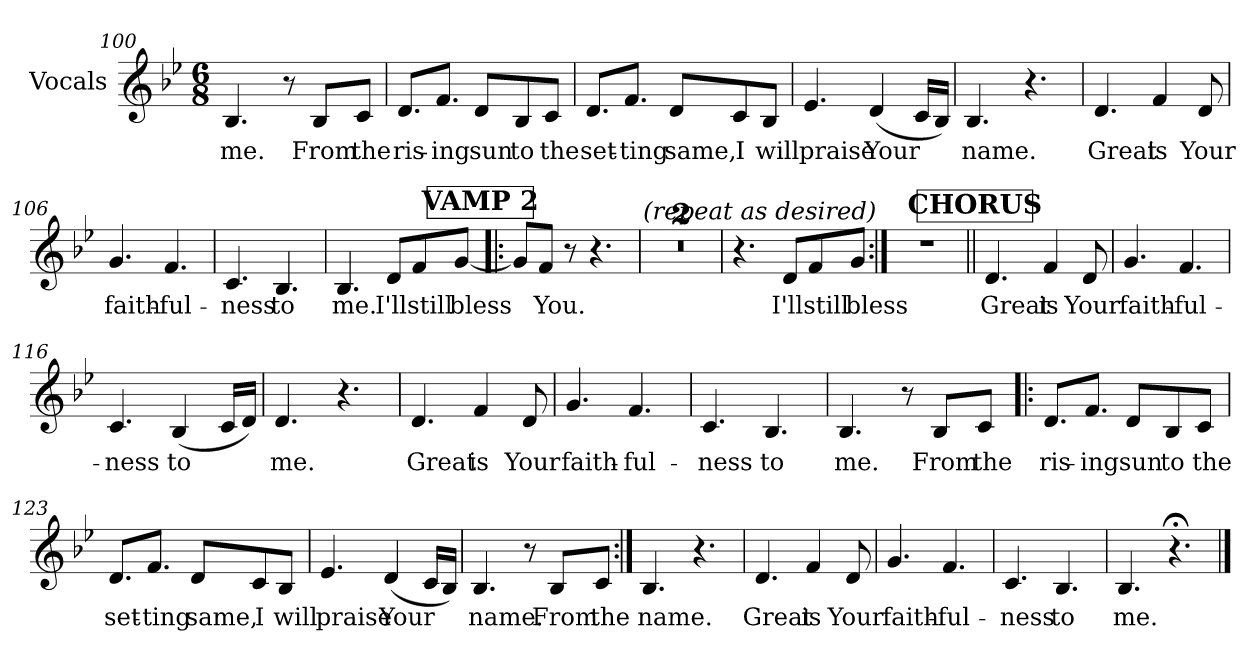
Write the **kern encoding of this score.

**kern	**text
*part1	*part1
*staff1	*staff1
*I"Vocals	*
*clefG2	*
*k[b-e-]	*
*B-:	*
*M6/8	*
=100	=100
!	!LO:LY:b
4.B-/	me.
8r	.
!	!LO:LY:b
8B-/L	From
!	!LO:LY:b
8c/J	the
=101	=101
!	!LO:LY:b
8.d/L	ris-
!	!LO:LY:b
8.f/J	-ing
!	!LO:LY:b
8d/L	sun
!	!LO:LY:b
8B-/	to
!	!LO:LY:b
8c/J	the
!!LO:LB:g=z
=102	=102
!	!LO:LY:b
8.d/L	set-
!	!LO:LY:b
8.f/J	-ting
!	!LO:LY:b
8d/L	same,
!	!LO:LY:b
8c/	I
!	!LO:LY:b
8B-/J	will
=103	=103
!	!LO:LY:b
4.e-/	praise
!	!LO:LY:b
(<4d/	Your
16c/LL	.
16B-/JJ)	.
=104	=104
!	!LO:LY:b
4.B-/	name.
4.r	.
=105	=105
!	!LO:LY:b
4.d/	Great
!	!LO:LY:b
4f/	is
!	!LO:LY:b
8d/	Your
=106	=106
!	!LO:LY:b
4.g/	faith-
!	!LO:LY:b
4.f/	-ful-
=107	=107
!	!LO:LY:b
4.c/	-ness
!	!LO:LY:b
4.B-/	to
!!LO:LB:g=z
=108	=108
!	!LO:LY:b
4.B-/	me.
!	!LO:LY:b
8d/L	I'll
!	!LO:LY:b
8f/	still
!	!LO:LY:b
[8g/J	bless
!!LO:REH:place=s1:a:B:t=VAMP 2
=109!|:	=109!|:
8g/L]	.
!	!LO:LY:b
8f/J	You.
8r	.
4.r	.
=110	=110
2.r	.
=111	=111
2.r	.
=112	=112
4.r	.
!	!LO:LY:b
8d/L	I'll
!	!LO:LY:b
8f/	still
!	!LO:LY:b
8g/J	bless
!LO:TX:a:i:rj:t=(repeat as desired)	!
=113:|!	=113:|!
2.r	.
!!LO:LB:g=z
!!LO:REH:place=s1:a:B:t=CHORUS
=114||	=114||
!	!LO:LY:b
4.d/	Great
!	!LO:LY:b
4f/	is
!	!LO:LY:b
8d/	Your
=115	=115
!	!LO:LY:b
4.g/	faith-
!	!LO:LY:b
4.f/	-ful-
=116	=116
!	!LO:LY:b
4.c/	-ness
!	!LO:LY:b
(<4B-/	to
16c/LL	.
16d/JJ)	.
=117	=117
!	!LO:LY:b
4.d/	me.
4.r	.
=118	=118
!	!LO:LY:b
4.d/	Great
!	!LO:LY:b
4f/	is
!	!LO:LY:b
8d/	Your
=119	=119
!	!LO:LY:b
4.g/	faith-
!	!LO:LY:b
4.f/	-ful-
=120	=120
!	!LO:LY:b
4.c/	-ness
!	!LO:LY:b
4.B-/	to
!!LO:LB:g=z
=121	=121
!	!LO:LY:b
4.B-/	me.
8r	.
!	!LO:LY:b
8B-/L	From
!	!LO:LY:b
8c/J	the
=122!|:	=122!|:
!	!LO:LY:b
8.d/L	ris-
!	!LO:LY:b
8.f/J	-ing
!	!LO:LY:b
8d/L	sun
!	!LO:LY:b
8B-/	to
!	!LO:LY:b
8c/J	the
=123	=123
!	!LO:LY:b
8.d/L	set-
!	!LO:LY:b
8.f/J	-ting
!	!LO:LY:b
8d/L	same,
!	!LO:LY:b
8c/	I
!	!LO:LY:b
8B-/J	will
=124	=124
!	!LO:LY:b
4.e-/	praise
!	!LO:LY:b
(<4d/	Your
16c/LL	.
16B-/JJ)	.
!!LO:LB:g=z
=125	=125
!	!LO:LY:b
4.B-/	name.
8r	.
!	!LO:LY:b
8B-/L	From
!	!LO:LY:b
8c/J	the
=126:|!	=126:|!
!	!LO:LY:b
4.B-/	name.
4.r	.
=127	=127
!	!LO:LY:b
4.d/	Great
!	!LO:LY:b
4f/	is
!	!LO:LY:b
8d/	Your
=128	=128
!	!LO:LY:b
4.g/	faith-
!	!LO:LY:b
4.f/	-ful-
=129	=129
!	!LO:LY:b
4.c/	-ness
!	!LO:LY:b
4.B-/	to
=130	=130
!	!LO:LY:b
4.B-/	me.
4.r;<	.
==	==
*-	*-
